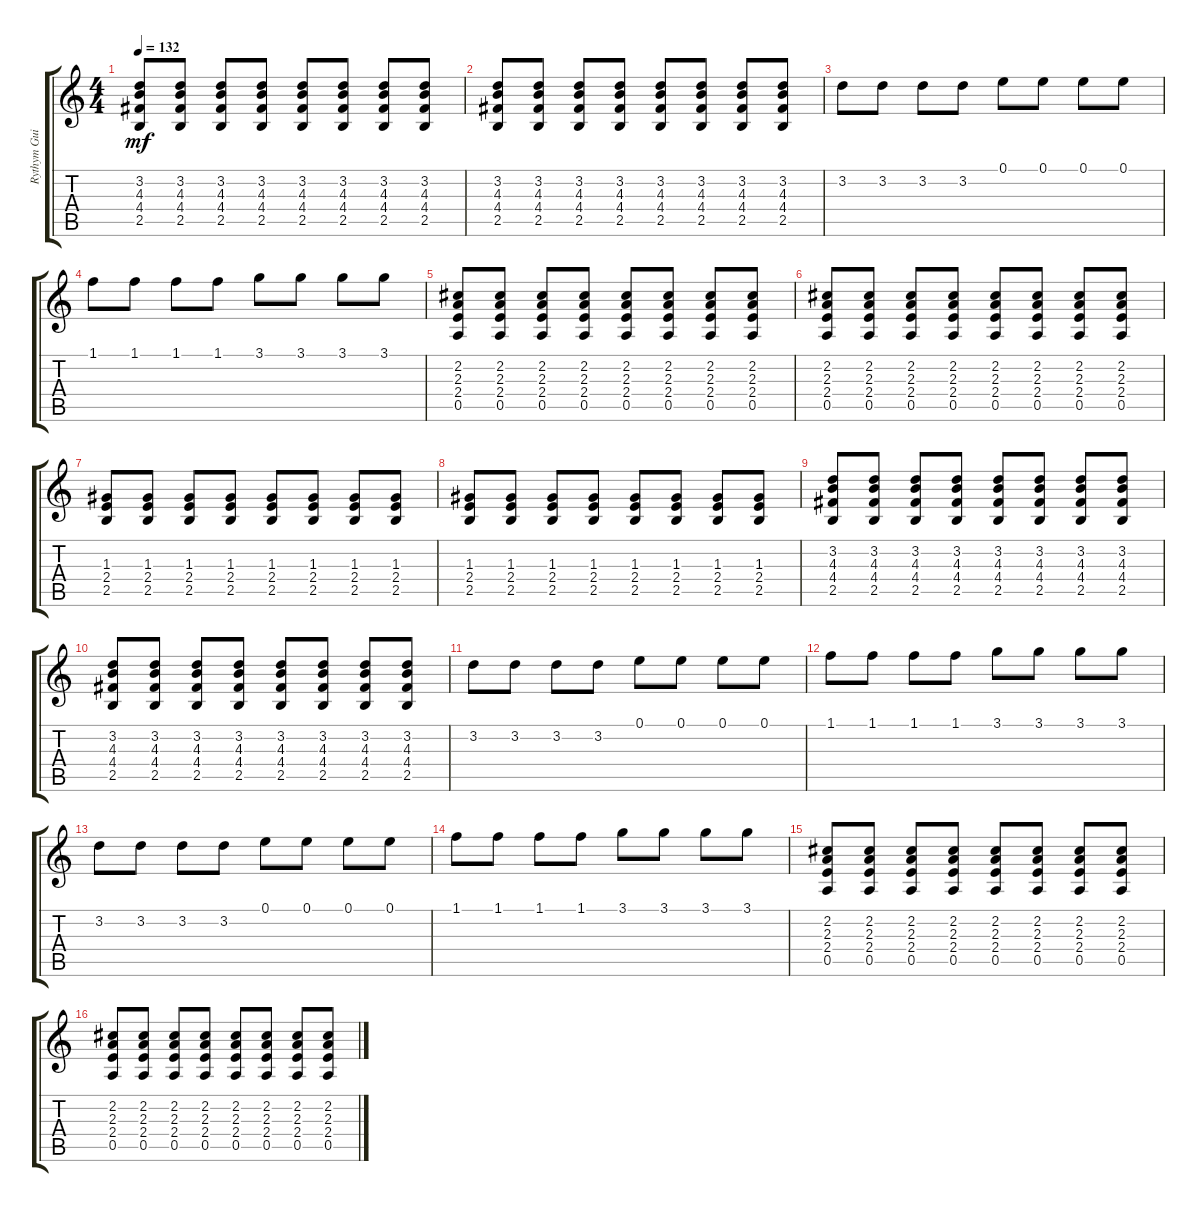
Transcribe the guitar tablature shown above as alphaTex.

\track ("Rythym Guitar" "Rythym Gui") {instrument acousticguitarsteel}
\staff {score tabs}
\tuning (E4 B3 G3 D3 A2 E2) {hide}
\ts (4 4)
\tempo 132
\clef g2
\ks c
(3.2 4.3 4.4 2.5).8{dy mf} (3.2 4.3 4.4 2.5).8 (3.2 4.3 4.4 2.5).8 (3.2 4.3 4.4 2.5).8 (3.2 4.3 4.4 2.5).8 (3.2 4.3 4.4 2.5).8 (3.2 4.3 4.4 2.5).8 (3.2 4.3 4.4 2.5).8 |
(3.2 4.3 4.4 2.5).8 (3.2 4.3 4.4 2.5).8 (3.2 4.3 4.4 2.5).8 (3.2 4.3 4.4 2.5).8 (3.2 4.3 4.4 2.5).8 (3.2 4.3 4.4 2.5).8 (3.2 4.3 4.4 2.5).8 (3.2 4.3 4.4 2.5).8 |
3.2.8 3.2.8 3.2.8 3.2.8 0.1.8 0.1.8 0.1.8 0.1.8 |
1.1.8 1.1.8 1.1.8 1.1.8 3.1.8 3.1.8 3.1.8 3.1.8 |
(2.2 2.3 2.4 0.5).8 (2.2 2.3 2.4 0.5).8 (2.2 2.3 2.4 0.5).8 (2.2 2.3 2.4 0.5).8 (2.2 2.3 2.4 0.5).8 (2.2 2.3 2.4 0.5).8 (2.2 2.3 2.4 0.5).8 (2.2 2.3 2.4 0.5).8 |
(2.2 2.3 2.4 0.5).8 (2.2 2.3 2.4 0.5).8 (2.2 2.3 2.4 0.5).8 (2.2 2.3 2.4 0.5).8 (2.2 2.3 2.4 0.5).8 (2.2 2.3 2.4 0.5).8 (2.2 2.3 2.4 0.5).8 (2.2 2.3 2.4 0.5).8 |
(1.3 2.4 2.5).8 (1.3 2.4 2.5).8 (1.3 2.4 2.5).8 (1.3 2.4 2.5).8 (1.3 2.4 2.5).8 (1.3 2.4 2.5).8 (1.3 2.4 2.5).8 (1.3 2.4 2.5).8 |
(1.3 2.4 2.5).8 (1.3 2.4 2.5).8 (1.3 2.4 2.5).8 (1.3 2.4 2.5).8 (1.3 2.4 2.5).8 (1.3 2.4 2.5).8 (1.3 2.4 2.5).8 (1.3 2.4 2.5).8 |
(3.2 4.3 4.4 2.5).8 (3.2 4.3 4.4 2.5).8 (3.2 4.3 4.4 2.5).8 (3.2 4.3 4.4 2.5).8 (3.2 4.3 4.4 2.5).8 (3.2 4.3 4.4 2.5).8 (3.2 4.3 4.4 2.5).8 (3.2 4.3 4.4 2.5).8 |
(3.2 4.3 4.4 2.5).8 (3.2 4.3 4.4 2.5).8 (3.2 4.3 4.4 2.5).8 (3.2 4.3 4.4 2.5).8 (3.2 4.3 4.4 2.5).8 (3.2 4.3 4.4 2.5).8 (3.2 4.3 4.4 2.5).8 (3.2 4.3 4.4 2.5).8 |
3.2.8 3.2.8 3.2.8 3.2.8 0.1.8 0.1.8 0.1.8 0.1.8 |
1.1.8 1.1.8 1.1.8 1.1.8 3.1.8 3.1.8 3.1.8 3.1.8 |
3.2.8 3.2.8 3.2.8 3.2.8 0.1.8 0.1.8 0.1.8 0.1.8 |
1.1.8 1.1.8 1.1.8 1.1.8 3.1.8 3.1.8 3.1.8 3.1.8 |
(2.2 2.3 2.4 0.5).8 (2.2 2.3 2.4 0.5).8 (2.2 2.3 2.4 0.5).8 (2.2 2.3 2.4 0.5).8 (2.2 2.3 2.4 0.5).8 (2.2 2.3 2.4 0.5).8 (2.2 2.3 2.4 0.5).8 (2.2 2.3 2.4 0.5).8 |
(2.2 2.3 2.4 0.5).8 (2.2 2.3 2.4 0.5).8 (2.2 2.3 2.4 0.5).8 (2.2 2.3 2.4 0.5).8 (2.2 2.3 2.4 0.5).8 (2.2 2.3 2.4 0.5).8 (2.2 2.3 2.4 0.5).8 (2.2 2.3 2.4 0.5).8
